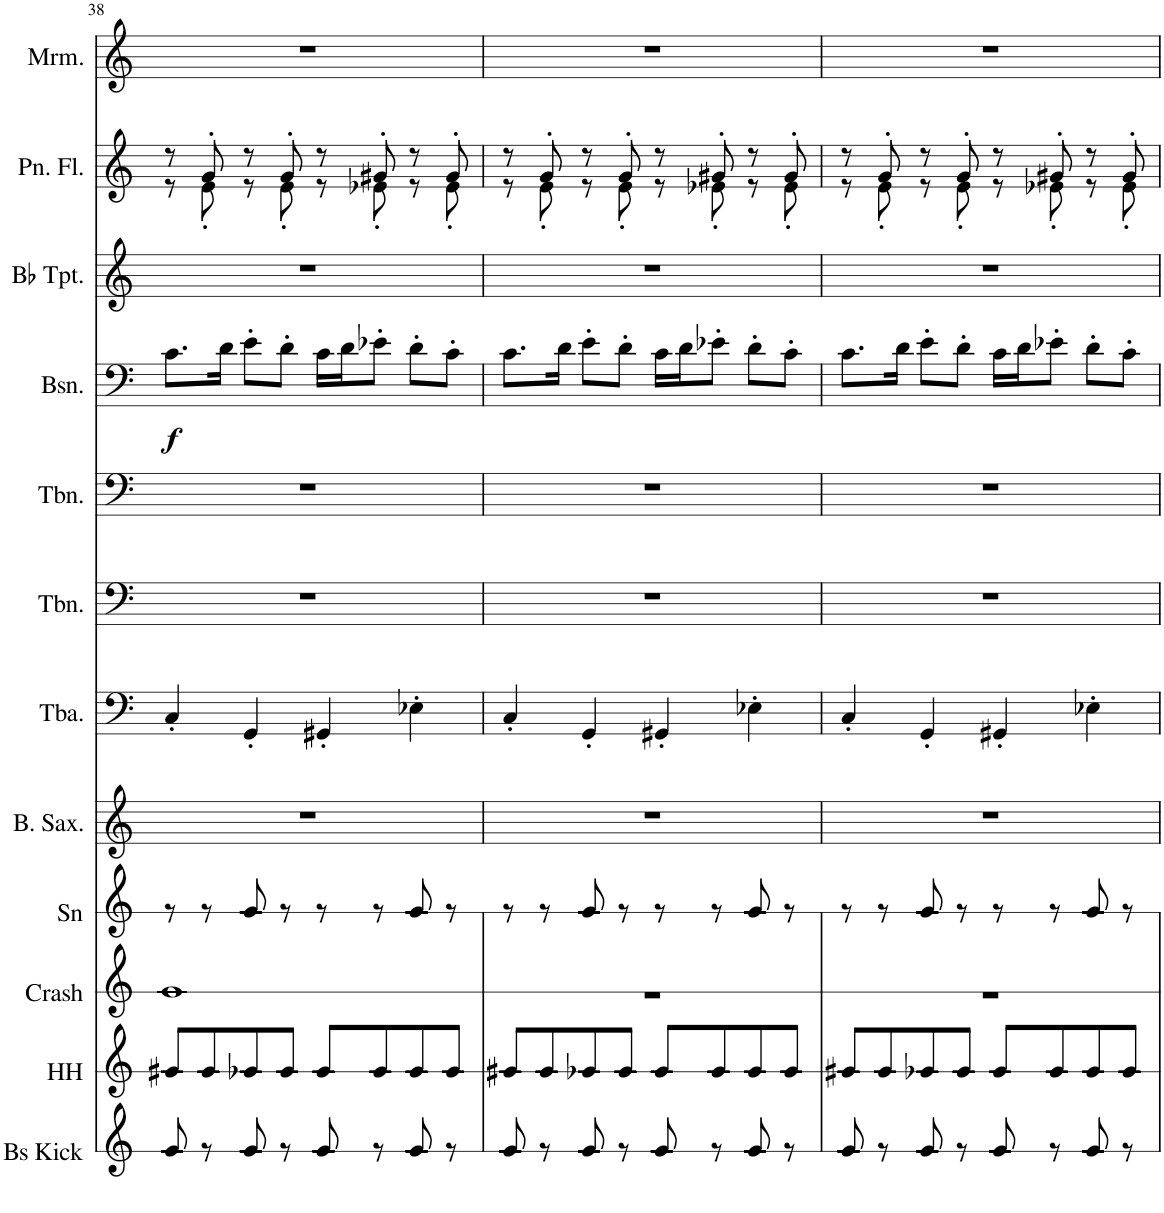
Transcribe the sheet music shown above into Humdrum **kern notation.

**kern	**kern	**kern	**kern	**kern	**kern	**kern	**kern	**kern	**dynam	**kern	**kern	**kern
*part12	*part11	*part10	*part9	*part8	*part7	*part6	*part5	*part4	*part4	*part3	*part2	*part1
*staff12	*staff11	*staff10	*staff9	*staff8	*staff7	*staff6	*staff5	*staff4	*staff4	*staff3	*staff2	*staff1
*I"Bass Kick	*I"Hi-Hats	*I"Crash	*I"Snare	*I"Bass Saxophone	*I"Tuba	*I"Trombone	*I"Trombone	*I"Bassoon	*	*I"Bb Trumpet	*I"Pan Flute	*I"Marimba
*I'Bs Kick	*I'HH	*I'Crash	*I'Sn	*I'B. Sax.	*I'Tba.	*I'Tbn.	*I'Tbn.	*I'Bsn.	*	*I'Bb Tpt.	*I'Pn. Fl.	*I'Mrm.
!!LO:PB:g=z
*clefG2	*clefG2	*clefG2	*clefG2	*clefG2	*clefF4	*clefF4	*clefF4	*clefF4	*	*clefG2	*clefG2	*clefG2
*Trd-7c-12	*Trd-7c-12	*Trd-7c-12	*Trd-7c-12	*Trd15c26	*	*	*	*	*	*Trd1c2	*	*
*k[]	*k[]	*k[]	*k[]	*k[]	*k[]	*k[]	*k[]	*k[]	*	*k[]	*k[]	*k[]
*M4/4	*M4/4	*M4/4	*M4/4	*M4/4	*M4/4	*M4/4	*M4/4	*M4/4	*	*M4/4	*M4/4	*M4/4
=38	=38	=38	=38	=38	=38	=38	=38	=38	=38	=38	=38	=38
*	*	*	*	*	*	*	*	*	*	*	*^	*
!	!	!	!	!	!	!	!	!	!LO:DY:b	!	!	!	!
8CCC/	8GGG#X/L	1C	8r	1r	4C'/	1r	1r	8.c\L	f	1r	8r	8r	1r
8r	8GGG#/	.	8r	.	.	.	.	.	.	.	8g'/	8e'\	.
.	.	.	.	.	.	.	.	16d\Jk	.	.	.	.	.
8CCC/	8BBB-X/	.	8CCC/	.	4GG'/	.	.	8e'\L	.	.	8r	8r	.
8r	8GGG#/J	.	8r	.	.	.	.	8d'\J	.	.	8g'/	8e'\	.
8CCC/	8GGG#/L	.	8r	.	4GG#X'/	.	.	16c\LL	.	.	8r	8r	.
.	.	.	.	.	.	.	.	16d\J	.	.	.	.	.
8r	8GGG#/	.	8r	.	.	.	.	8e-X'\J	.	.	8g#X'/	8e-X'\	.
8CCC/	8BBB-/	.	8CCC/	.	4E-X'\	.	.	8d'\L	.	.	8r	8r	.
8r	8GGG#/J	.	8r	.	.	.	.	8c'\J	.	.	8g#'/	8e-'\	.
=39	=39	=39	=39	=39	=39	=39	=39	=39	=39	=39	=39	=39	=39
8CCC/	8GGG#X/L	1r	8r	1r	4C'/	1r	1r	8.c\L	.	1r	8r	8r	1r
8r	8GGG#/	.	8r	.	.	.	.	.	.	.	8g'/	8e'\	.
.	.	.	.	.	.	.	.	16d\Jk	.	.	.	.	.
8CCC/	8BBB-X/	.	8CCC/	.	4GG'/	.	.	8e'\L	.	.	8r	8r	.
8r	8GGG#/J	.	8r	.	.	.	.	8d'\J	.	.	8g'/	8e'\	.
8CCC/	8GGG#/L	.	8r	.	4GG#X'/	.	.	16c\LL	.	.	8r	8r	.
.	.	.	.	.	.	.	.	16d\J	.	.	.	.	.
8r	8GGG#/	.	8r	.	.	.	.	8e-X'\J	.	.	8g#X'/	8e-X'\	.
8CCC/	8BBB-/	.	8CCC/	.	4E-X'\	.	.	8d'\L	.	.	8r	8r	.
8r	8GGG#/J	.	8r	.	.	.	.	8c'\J	.	.	8g#'/	8e-'\	.
=40	=40	=40	=40	=40	=40	=40	=40	=40	=40	=40	=40	=40	=40
8CCC/	8GGG#X/L	1r	8r	1r	4C'/	1r	1r	8.c\L	.	1r	8r	8r	1r
8r	8GGG#/	.	8r	.	.	.	.	.	.	.	8g'/	8e'\	.
.	.	.	.	.	.	.	.	16d\Jk	.	.	.	.	.
8CCC/	8BBB-X/	.	8CCC/	.	4GG'/	.	.	8e'\L	.	.	8r	8r	.
8r	8GGG#/J	.	8r	.	.	.	.	8d'\J	.	.	8g'/	8e'\	.
8CCC/	8GGG#/L	.	8r	.	4GG#X'/	.	.	16c\LL	.	.	8r	8r	.
.	.	.	.	.	.	.	.	16d\J	.	.	.	.	.
8r	8GGG#/	.	8r	.	.	.	.	8e-X'\J	.	.	8g#X'/	8e-X'\	.
8CCC/	8BBB-/	.	8CCC/	.	4E-X'\	.	.	8d'\L	.	.	8r	8r	.
8r	8GGG#/J	.	8r	.	.	.	.	8c'\J	.	.	8g#'/	8e-'\	.
*	*	*	*	*	*	*	*	*	*	*	*v	*v	*
=	=	=	=	=	=	=	=	=	=	=	=	=
*-	*-	*-	*-	*-	*-	*-	*-	*-	*-	*-	*-	*-
